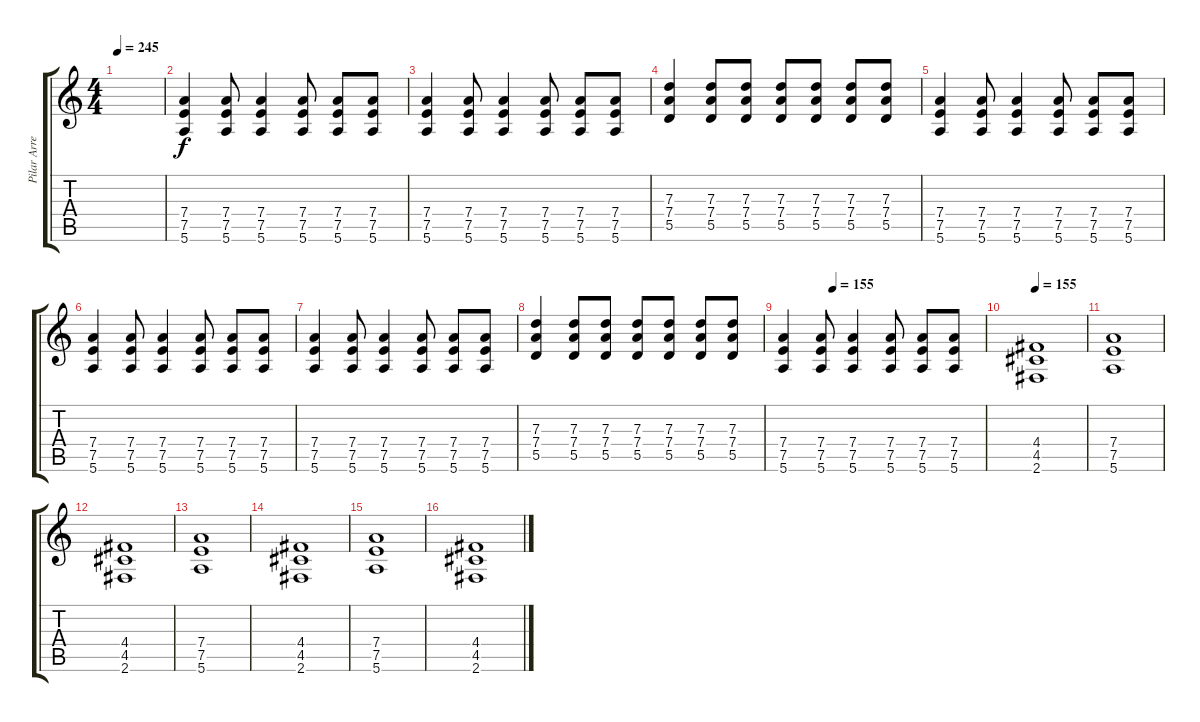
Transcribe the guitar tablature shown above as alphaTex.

\track ("Pilar Arrese (Guitarra 1) " "Pilar Arre") {instrument overdrivenguitar}
\staff {score tabs}
\tuning (E4 B3 G3 D3 A2 E2) {hide}
\ts (4 4)
\tempo 245
\clef g2
\ks c
|
(7.4 7.5 5.6).4 (7.4 7.5 5.6).8 (7.4 7.5 5.6).4 (7.4 7.5 5.6).8 (7.4 7.5 5.6).8 (7.4 7.5 5.6).8 |
(7.4 7.5 5.6).4 (7.4 7.5 5.6).8 (7.4 7.5 5.6).4 (7.4 7.5 5.6).8 (7.4 7.5 5.6).8 (7.4 7.5 5.6).8 |
(7.3 7.4 5.5).4 (7.3 7.4 5.5).8 (7.3 7.4 5.5).8 (7.3 7.4 5.5).8 (7.3 7.4 5.5).8 (7.3 7.4 5.5).8 (7.3 7.4 5.5).8 |
(7.4 7.5 5.6).4 (7.4 7.5 5.6).8 (7.4 7.5 5.6).4 (7.4 7.5 5.6).8 (7.4 7.5 5.6).8 (7.4 7.5 5.6).8 |
(7.4 7.5 5.6).4 (7.4 7.5 5.6).8 (7.4 7.5 5.6).4 (7.4 7.5 5.6).8 (7.4 7.5 5.6).8 (7.4 7.5 5.6).8 |
(7.4 7.5 5.6).4 (7.4 7.5 5.6).8 (7.4 7.5 5.6).4 (7.4 7.5 5.6).8 (7.4 7.5 5.6).8 (7.4 7.5 5.6).8 |
(7.3 7.4 5.5).4 (7.3 7.4 5.5).8 (7.3 7.4 5.5).8 (7.3 7.4 5.5).8 (7.3 7.4 5.5).8 (7.3 7.4 5.5).8 (7.3 7.4 5.5).8 |
\tempo (155 0.25)
(7.4 7.5 5.6).4 (7.4 7.5 5.6).8 (7.4 7.5 5.6).4 (7.4 7.5 5.6).8 (7.4 7.5 5.6).8 (7.4 7.5 5.6).8 |
\tempo 155
(4.4 4.5 2.6).1 |
(7.4 7.5 5.6).1 |
(4.4 4.5 2.6).1 |
(7.4 7.5 5.6).1 |
(4.4 4.5 2.6).1 |
(7.4 7.5 5.6).1 |
(4.4 4.5 2.6).1
